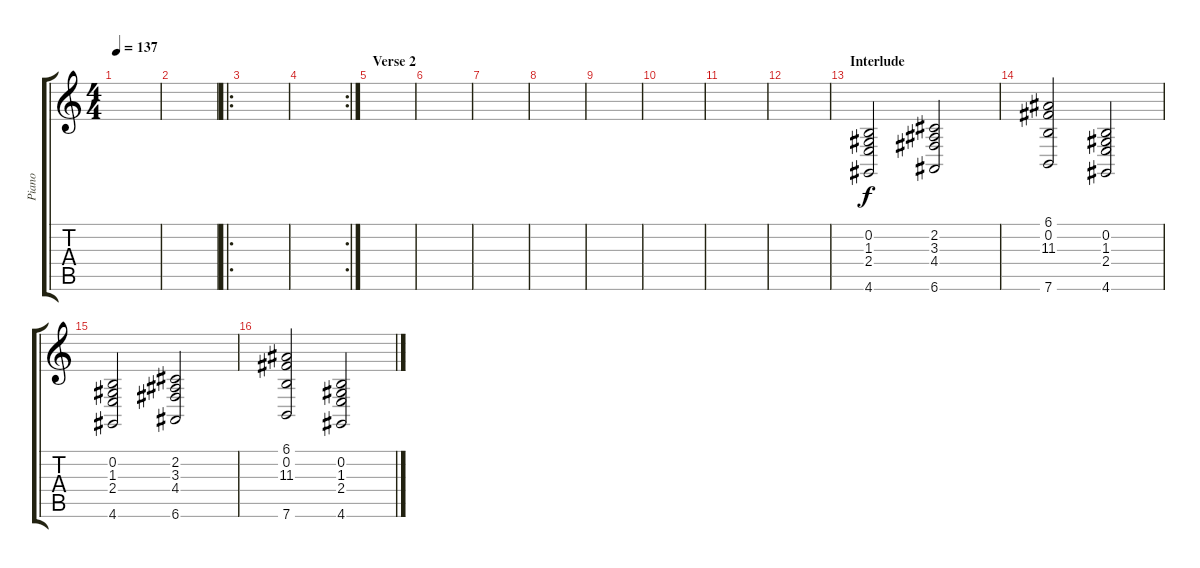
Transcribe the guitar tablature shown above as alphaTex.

\track ("Piano" "Piano") {instrument brightacousticpiano}
\staff {score tabs}
\tuning (E4 B3 G3 D3 A2 E2) {hide}
\ts (4 4)
\tempo 137
\clef g2
\ks c
|
|
\ro
|
\rc 2
|
\section ("" "Verse 2")
|
|
|
|
|
|
|
|
\section ("" "Interlude")
(0.2 1.3 2.4 4.6).2 (2.2 3.3 4.4 6.6).2 |
(6.1 0.2 11.3 7.6).2 (0.2 1.3 2.4 4.6).2 |
(0.2 1.3 2.4 4.6).2 (2.2 3.3 4.4 6.6).2 |
(6.1 0.2 11.3 7.6).2 (0.2 1.3 2.4 4.6).2
